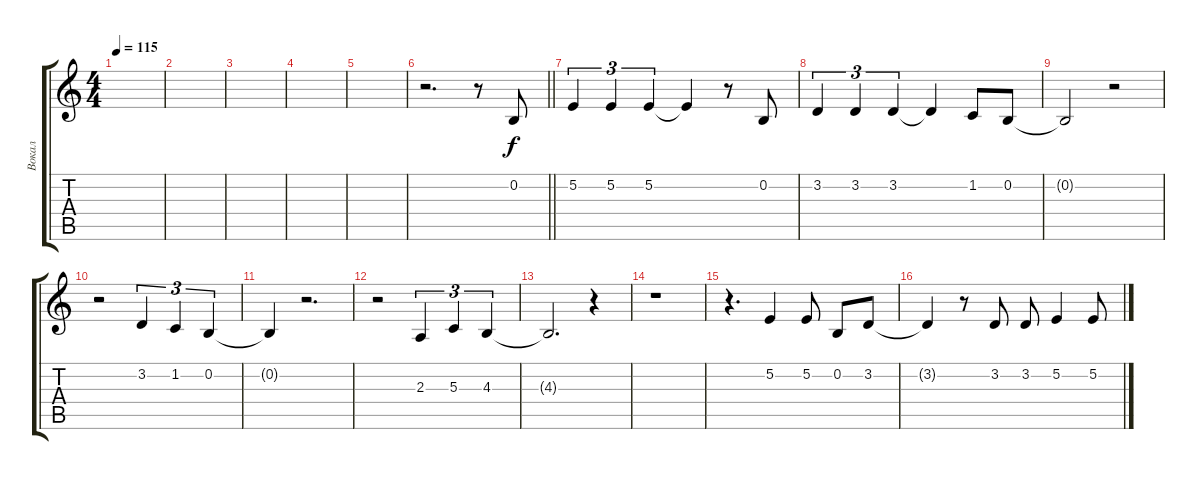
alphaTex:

\track ("Вокал" "Вокал") {instrument oboe}
\staff {score tabs}
\tuning (E4 B3 G3 D3 A2 E2) {hide}
\ts (4 4)
\tempo 115
\clef g2
\ks c
|
|
|
|
|
\barLineRight lightlight
r.2{d} r.8 0.2.8 |
5.2.4{tu (3 2)} 5.2.4{tu (3 2)} 5.2.4{tu (3 2)} 5.2{t}.4 r.8 0.2.8 |
3.2.4{tu (3 2)} 3.2.4{tu (3 2)} 3.2.4{tu (3 2)} 3.2{t}.4 1.2.8 0.2.8 |
0.2{t}.2 r.2 |
r.2 3.2.4{tu (3 2)} 1.2.4{tu (3 2)} 0.2.4{tu (3 2)} |
0.2{t}.4 r.2{d} |
r.2 2.3.4{tu (3 2)} 5.3.4{tu (3 2)} 4.3.4{tu (3 2)} |
4.3{t}.2{d} r.4 |
r.1 |
r.4{d} 5.2.4 5.2.8 0.2.8 3.2.8 |
3.2{t}.4 r.8 3.2.8 3.2.8 5.2.4 5.2.8
